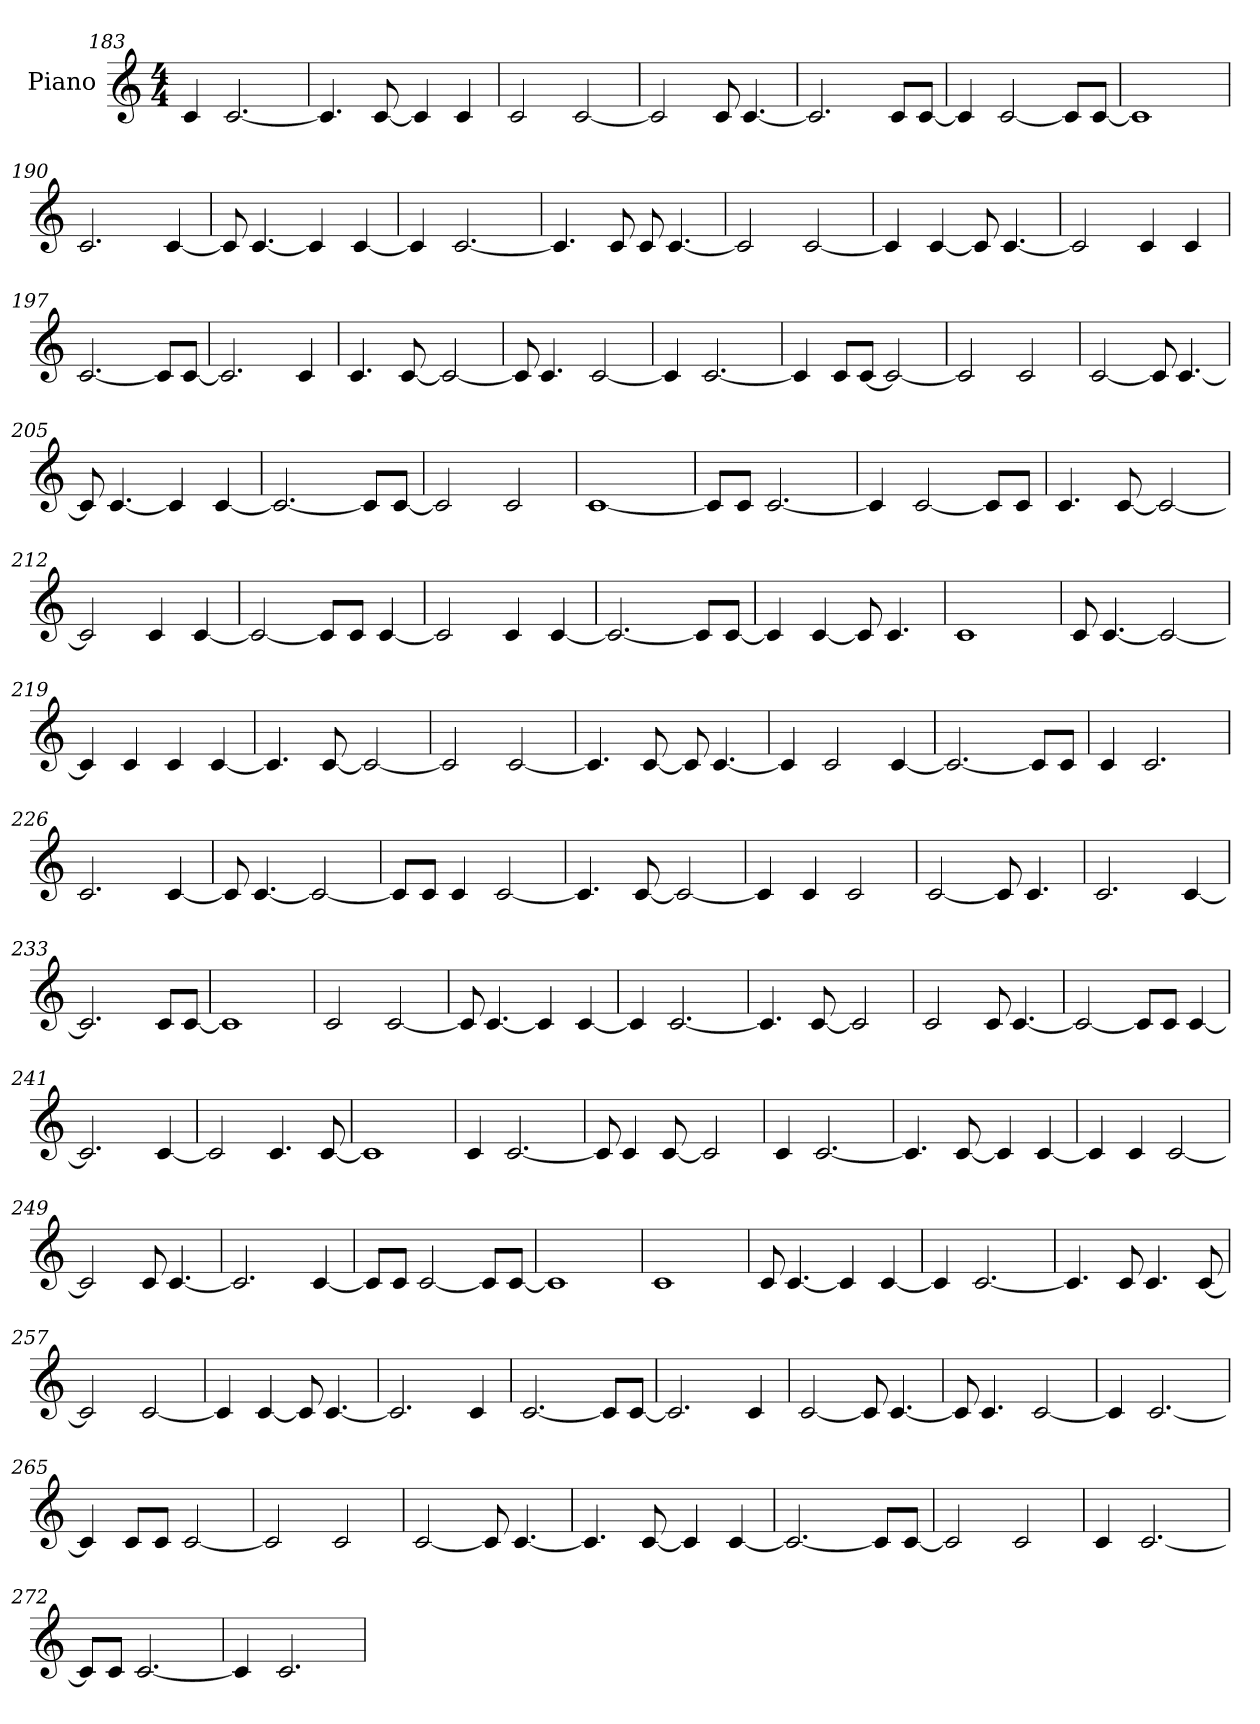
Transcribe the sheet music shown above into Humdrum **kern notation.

**kern
*part1
*staff1
*I"Piano
*I'Pno.
*clefG2
*k[]
*M4/4
=183
4c/
[2.c/
=184
4.c/]
[8c/
4c/]
4c/
=185
2c/
[2c/
=186
2c/]
8c/
[4.c/
=187
2.c/]
8c/L
[8c/J
=188
4c/]
[2c/
8c/L]
[8c/J
=189
1c]
=190
2.c/
[4c/
=191
8c/]
[4.c/
4c/]
[4c/
=192
4c/]
[2.c/
=193
4.c/]
8c/
8c/
[4.c/
=194
2c/]
[2c/
=195
4c/]
[4c/
8c/]
[4.c/
=196
2c/]
4c/
4c/
=197
[2.c/
8c/L]
[8c/J
=198
2.c/]
4c/
=199
4.c/
[8c/
2c/_
=200
8c/]
4.c/
[2c/
=201
4c/]
[2.c/
=202
4c/]
8c/L
[8c/J
2c/_
=203
2c/]
2c/
=204
[2c/
8c/]
[4.c/
=205
8c/]
[4.c/
4c/]
[4c/
=206
2.c/_
8c/L]
[8c/J
=207
2c/]
2c/
=208
[1c
=209
8c/L]
8c/J
[2.c/
=210
4c/]
[2c/
8c/L]
8c/J
=211
4.c/
[8c/
2c/_
=212
2c/]
4c/
[4c/
=213
2c/_
8c/L]
8c/J
[4c/
=214
2c/]
4c/
[4c/
=215
2.c/_
8c/L]
[8c/J
=216
4c/]
[4c/
8c/]
4.c/
=217
1c
=218
8c/
[4.c/
2c/_
=219
4c/]
4c/
4c/
[4c/
=220
4.c/]
[8c/
2c/_
=221
2c/]
[2c/
=222
4.c/]
[8c/
8c/]
[4.c/
=223
4c/]
2c/
[4c/
=224
2.c/_
8c/L]
8c/J
=225
4c/
2.c/
=226
2.c/
[4c/
=227
8c/]
[4.c/
2c/_
=228
8c/L]
8c/J
4c/
[2c/
=229
4.c/]
[8c/
2c/_
=230
4c/]
4c/
2c/
=231
[2c/
8c/]
4.c/
=232
2.c/
[4c/
=233
2.c/]
8c/L
[8c/J
=234
1c]
=235
2c/
[2c/
=236
8c/]
[4.c/
4c/]
[4c/
=237
4c/]
[2.c/
=238
4.c/]
[8c/
2c/]
=239
2c/
8c/
[4.c/
=240
2c/_
8c/L]
8c/J
[4c/
=241
2.c/]
[4c/
=242
2c/]
4.c/
[8c/
=243
1c]
=244
4c/
[2.c/
=245
8c/]
4c/
[8c/
2c/]
=246
4c/
[2.c/
=247
4.c/]
[8c/
4c/]
[4c/
=248
4c/]
4c/
[2c/
=249
2c/]
8c/
[4.c/
=250
2.c/]
[4c/
=251
8c/L]
8c/J
[2c/
8c/L]
[8c/J
=252
1c]
=253
1c
=254
8c/
[4.c/
4c/]
[4c/
=255
4c/]
[2.c/
=256
4.c/]
8c/
4.c/
[8c/
=257
2c/]
[2c/
=258
4c/]
[4c/
8c/]
[4.c/
=259
2.c/]
4c/
=260
[2.c/
8c/L]
[8c/J
=261
2.c/]
4c/
=262
[2c/
8c/]
[4.c/
=263
8c/]
4.c/
[2c/
=264
4c/]
[2.c/
=265
4c/]
8c/L
8c/J
[2c/
=266
2c/]
2c/
=267
[2c/
8c/]
[4.c/
=268
4.c/]
[8c/
4c/]
[4c/
=269
2.c/_
8c/L]
[8c/J
=270
2c/]
2c/
=271
4c/
[2.c/
=272
8c/L]
8c/J
[2.c/
=273
4c/]
2.c/
=
*-
